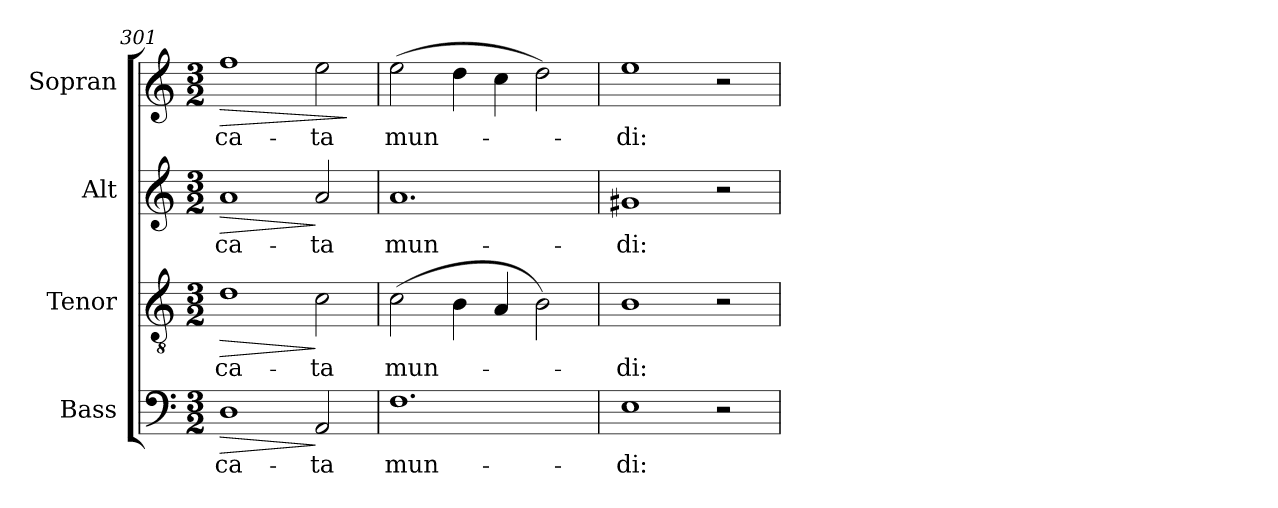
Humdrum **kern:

**kern	**text	**dynam	**kern	**text	**dynam	**kern	**text	**dynam	**kern	**text	**dynam
*part4	*part4	*part4	*part3	*part3	*part3	*part2	*part2	*part2	*part1	*part1	*part1
*staff4	*staff4	*staff4	*staff3	*staff3	*staff3	*staff2	*staff2	*staff2	*staff1	*staff1	*staff1
*I"Bass	*	*	*I"Tenor	*	*	*I"Alt	*	*	*I"Sopran	*	*
*I'B.	*	*	*I'T.	*	*	*I'A.	*	*	*I'S.	*	*
*clefF4	*	*	*clefGv2	*	*	*clefG2	*	*	*clefG2	*	*
*k[]	*	*	*k[]	*	*	*k[]	*	*	*k[]	*	*
*C:	*	*	*C:	*	*	*C:	*	*	*C:	*	*
*M3/2	*	*	*M3/2	*	*	*M3/2	*	*	*M3/2	*	*
=301	=301	=301	=301	=301	=301	=301	=301	=301	=301	=301	=301
!	!LO:LY:b	!LO:HP:b	!	!LO:LY:b	!LO:HP:b	!	!LO:LY:b	!LO:HP:b	!	!LO:LY:b	!LO:HP:b
1D	-ca-	>	1d	-ca-	>	1a	-ca-	>	1ff	-ca-	>
!	!LO:LY:b	!	!	!LO:LY:b	!	!	!LO:LY:b	!	!	!LO:LY:b	!
2AA/	-ta	]	2c\	-ta	]	2a/	-ta	]	2ee\	-ta	.
.	.	.	.	.	.	.	.	.	.	.	]
=302	=302	=302	=302	=302	=302	=302	=302	=302	=302	=302	=302
!	!LO:LY:b	!	!	!LO:LY:b	!	!	!LO:LY:b	!	!	!LO:LY:b	!
1.F	mun-	.	(>2c\	mun-	.	1.a	mun-	.	(>2ee\	mun-	.
.	.	.	4B\	.	.	.	.	.	4dd\	.	.
.	.	.	4A/	.	.	.	.	.	4cc\	.	.
.	.	.	2B\)	.	.	.	.	.	2dd\)	.	.
!!LO:LB:g=z
=303	=303	=303	=303	=303	=303	=303	=303	=303	=303	=303	=303
!	!LO:LY:b	!	!	!LO:LY:b	!	!	!LO:LY:b	!	!	!LO:LY:b	!
1E	-di:	.	1B	-di:	.	1g#X	-di:	.	1ee	-di:	.
2r	.	.	2r	.	.	2r	.	.	2r	.	.
=	=	=	=	=	=	=	=	=	=	=	=
*-	*-	*-	*-	*-	*-	*-	*-	*-	*-	*-	*-
